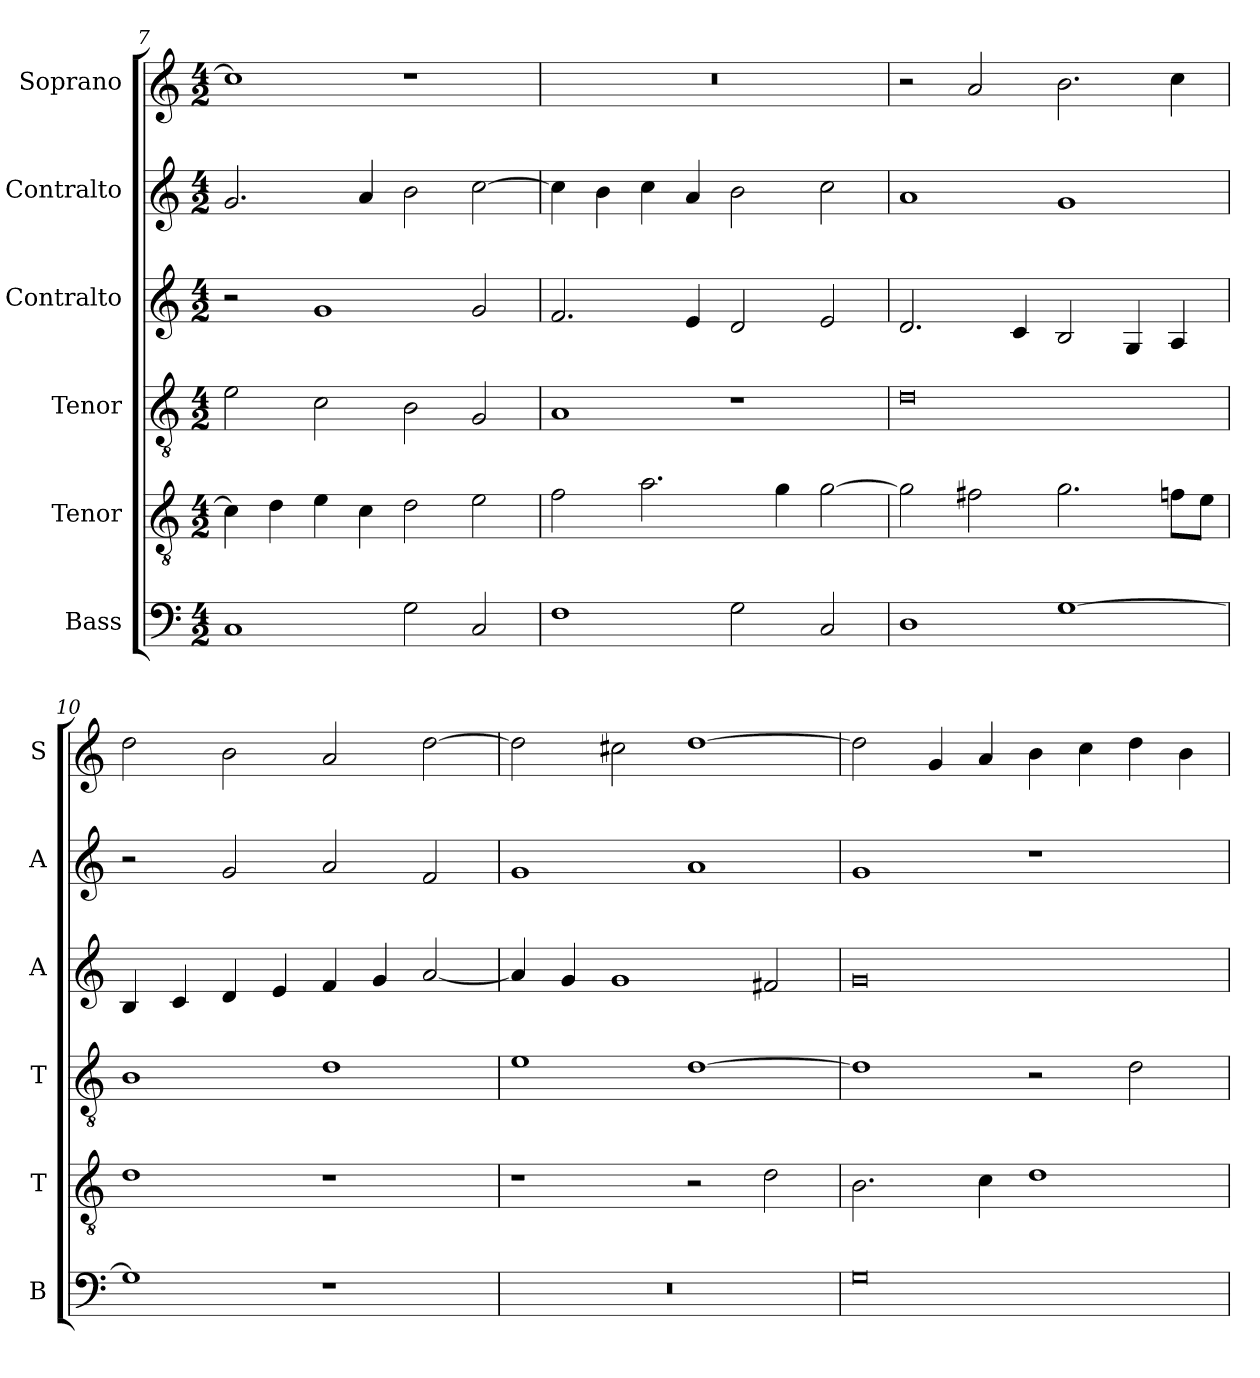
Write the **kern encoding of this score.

**kern	**kern	**kern	**kern	**kern	**kern
*part6	*part5	*part4	*part3	*part2	*part1
*staff6	*staff5	*staff4	*staff3	*staff2	*staff1
*I"Bass	*I"Tenor	*I"Tenor	*I"Contralto	*I"Contralto	*I"Soprano
*I'B	*I'T	*I'T	*I'A	*I'A	*I'S
*clefF4	*clefGv2	*clefGv2	*clefG2	*clefG2	*clefG2
*k[]	*k[]	*k[]	*k[]	*k[]	*k[]
*G:mix	*G:mix	*G:mix	*G:mix	*G:mix	*G:mix
*M4/2	*M4/2	*M4/2	*M4/2	*M4/2	*M4/2
=7	=7	=7	=7	=7	=7
1C	4c]	2e	2r	2.g	1cc]
.	4d	.	.	.	.
.	4e	2c	1g	.	.
.	4c	.	.	4a	.
2G	2d	2B	.	2b	1r
2C	2e	2G	2g	[2cc	.
=8	=8	=8	=8	=8	=8
1F	2f	1A	2.f	4cc]	0r
.	.	.	.	4b	.
.	2.a	.	.	4cc	.
.	.	.	4e	4a	.
2G	.	1r	2d	2b	.
.	4g	.	.	.	.
2C	[2g	.	2e	2cc	.
=9	=9	=9	=9	=9	=9
1D	2g]	0d	2.d	1a	2r
.	2f#X	.	.	.	2a
.	.	.	4c	.	.
[1G	2.g	.	2B	1g	2.b
.	.	.	4G	.	.
.	8fn\L	.	4A	.	4cc
.	8e\J	.	.	.	.
=10	=10	=10	=10	=10	=10
1G]	1d	1B	4B	2r	2dd
.	.	.	4c	.	.
.	.	.	4d	2g	2b
.	.	.	4e	.	.
1r	1r	1d	4f	2a	2a
.	.	.	4g	.	.
.	.	.	[2a	2f	[2dd
=11	=11	=11	=11	=11	=11
0r	1r	1e	4a]	1g	2dd]
.	.	.	4g	.	.
.	.	.	1g	.	2cc#X
.	2r	[1d	.	1a	[1dd
.	2d	.	2f#X	.	.
=12	=12	=12	=12	=12	=12
0G	2.B	1d]	0g	1g	2dd]
.	.	.	.	.	4g
.	4c	.	.	.	4a
.	1d	2r	.	1r	4b
.	.	.	.	.	4cc
.	.	2d	.	.	4dd
.	.	.	.	.	4b
=	=	=	=	=	=
*-	*-	*-	*-	*-	*-
